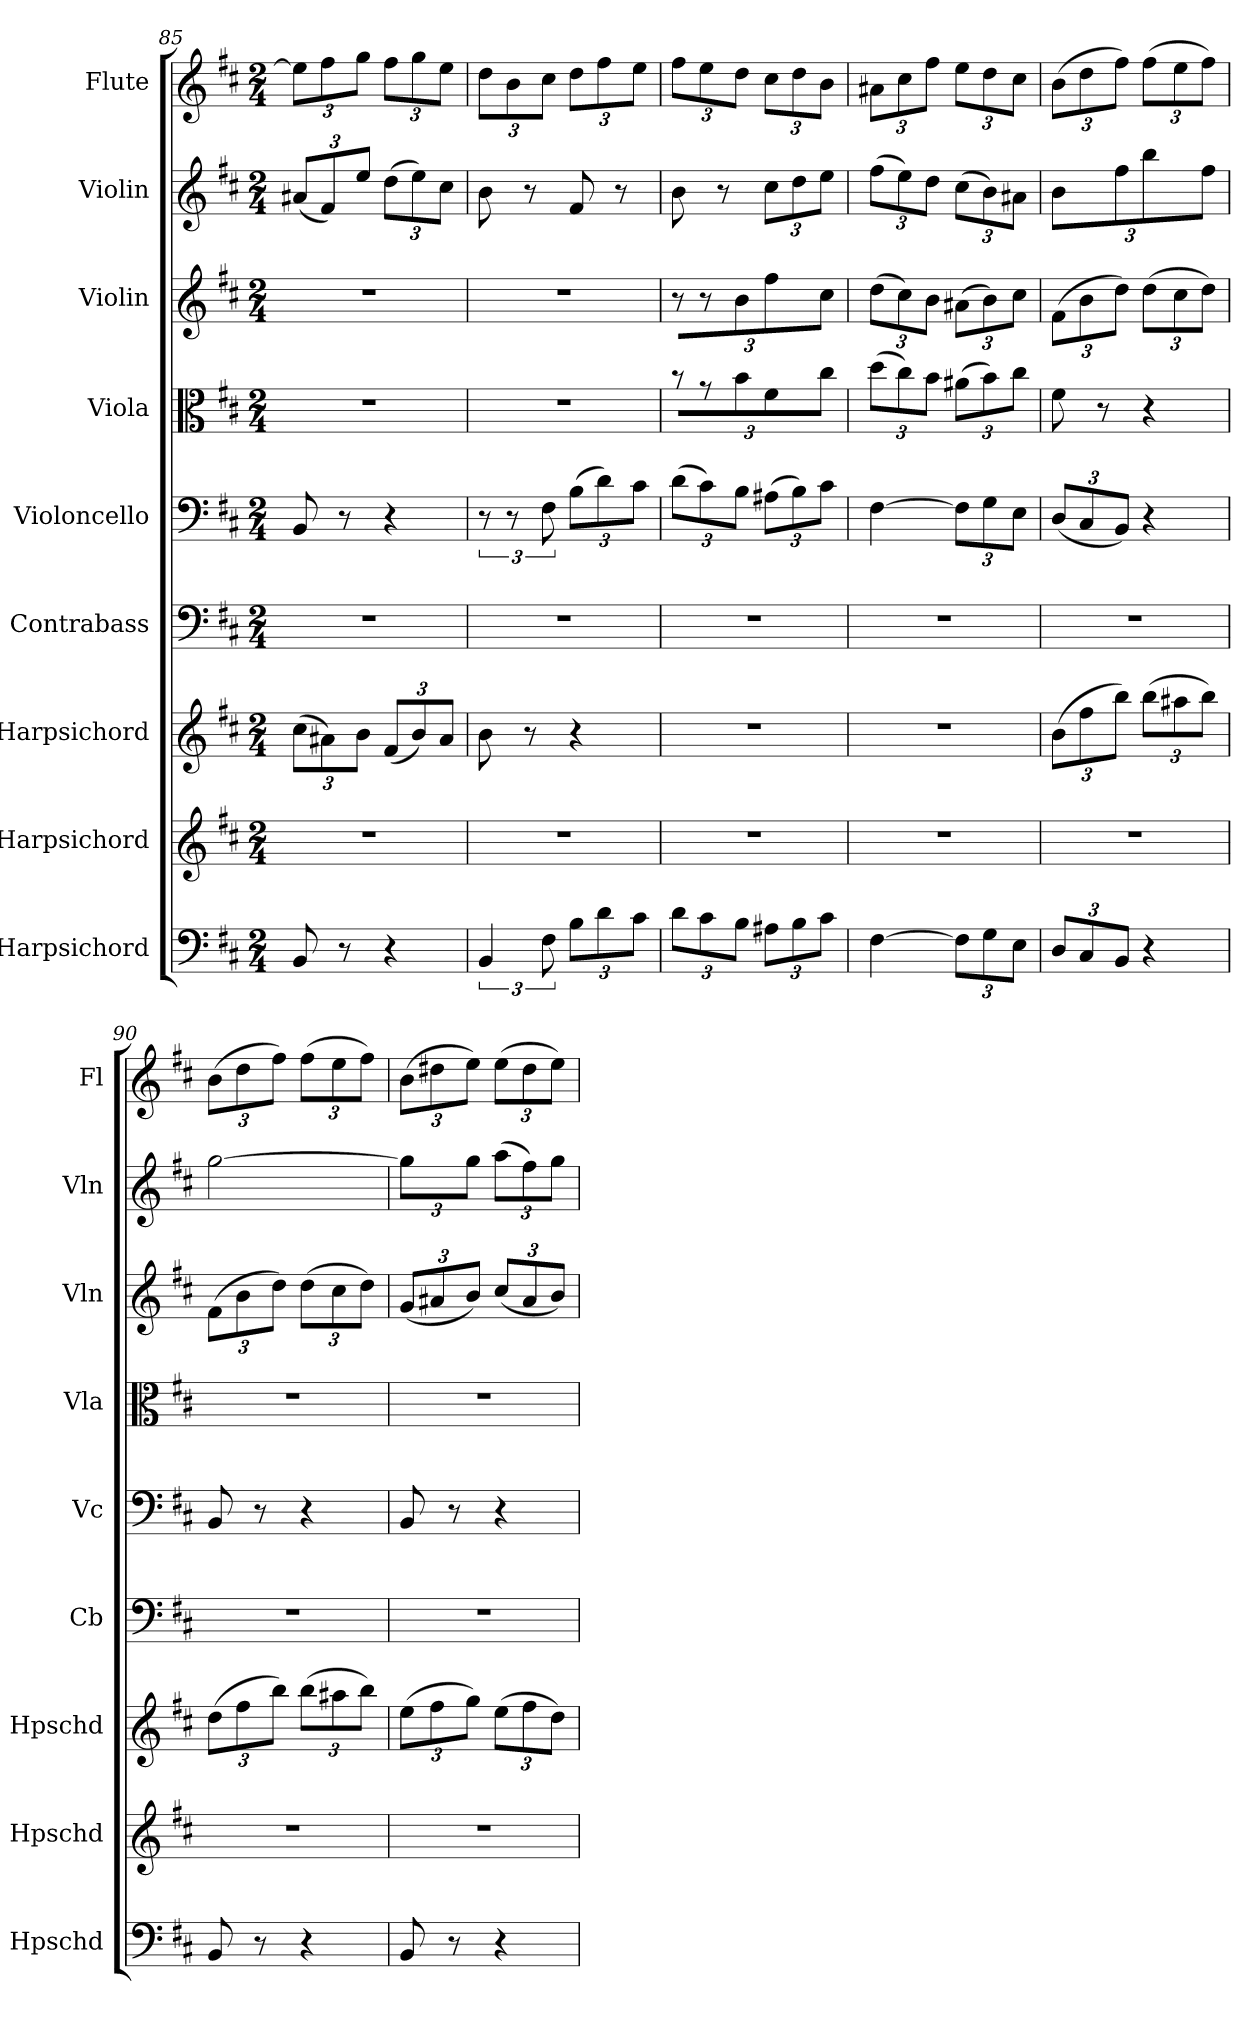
**kern	**kern	**kern	**kern	**kern	**kern	**kern	**kern	**kern
*part9	*part8	*part7	*part6	*part5	*part4	*part3	*part2	*part1
*staff9	*staff8	*staff7	*staff6	*staff5	*staff4	*staff3	*staff2	*staff1
*I"Harpsichord	*I"Harpsichord	*I"Harpsichord	*I"Contrabass	*I"Violoncello	*I"Viola	*I"Violin	*I"Violin	*I"Flute
*I'Hpschd	*I'Hpschd	*I'Hpschd	*I'Cb	*I'Vc	*I'Vla	*I'Vln	*I'Vln	*I'Fl
*clefF4	*clefG2	*clefG2	*clefF4	*clefF4	*clefC3	*clefG2	*clefG2	*clefG2
*k[f#c#]	*k[f#c#]	*k[f#c#]	*k[f#c#]	*k[f#c#]	*k[f#c#]	*k[f#c#]	*k[f#c#]	*k[f#c#]
*D:	*D:	*D:	*D:	*D:	*D:	*D:	*D:	*D:
*M2/4	*M2/4	*M2/4	*M2/4	*M2/4	*M2/4	*M2/4	*M2/4	*M2/4
=85	=85	=85	=85	=85	=85	=85	=85	=85
8BB/	2r	(12cc#\L	2r	8BB/	2r	2r	(12a#X/L	12ee\L]
.	.	12a#X\)	.	.	.	.	12f#/)	12ff#\
8r	.	.	.	8r	.	.	.	.
.	.	12b\J	.	.	.	.	12ee/J	12gg\J
4r	.	(12f#/L	.	4r	.	.	(12dd\L	12ff#\L
.	.	12b/)	.	.	.	.	12ee\)	12gg\
.	.	12a#/J	.	.	.	.	12cc#\J	12ee\J
=86	=86	=86	=86	=86	=86	=86	=86	=86
6BB/	2r	8b\	2r	12r	2r	2r	8b\	12dd\L
.	.	.	.	12r	.	.	.	12b\
.	.	8r	.	.	.	.	8r	.
12F#\	.	.	.	12F#\	.	.	.	12cc#\J
12B\L	.	4r	.	(12B\L	.	.	8f#/	12dd\L
12d\	.	.	.	12d\)	.	.	.	12ff#\
.	.	.	.	.	.	.	8r	.
12c#\J	.	.	.	12c#\J	.	.	.	12ee\J
=87	=87	=87	=87	=87	=87	=87	=87	=87
12d\L	2r	2r	2r	(12d\L	12r	12r	8b\	12ff#\L
12c#\	.	.	.	12c#\)	12r	12r	.	12ee\
.	.	.	.	.	.	.	8r	.
12B\J	.	.	.	12B\J	12b\	12b\	.	12dd\J
12A#X\L	.	.	.	(12A#X\L	6f#\	6ff#\	12cc#\L	12cc#\L
12B\	.	.	.	12B\)	.	.	12dd\	12dd\
12c#\J	.	.	.	12c#\J	12cc#\J	12cc#\J	12ee\J	12b\J
=88	=88	=88	=88	=88	=88	=88	=88	=88
[4F#\	2r	2r	2r	[4F#\	(12dd\L	(12dd\L	(12ff#\L	12a#X\L
.	.	.	.	.	12cc#\)	12cc#\)	12ee\)	12cc#\
.	.	.	.	.	12b\J	12b\J	12dd\J	12ff#\J
12F#\L]	.	.	.	12F#\L]	(12a#X\L	(12a#X\L	(12cc#\L	12ee\L
12G\	.	.	.	12G\	12b\)	12b\)	12b\)	12dd\
12E\J	.	.	.	12E\J	12cc#\J	12cc#\J	12a#X\J	12cc#\J
=89	=89	=89	=89	=89	=89	=89	=89	=89
12D/L	2r	(12b\L	2r	(12D/L	8f#\	(12f#\L	6b\	(12b\L
12C#/	.	12ff#\	.	12C#/	.	12b\	.	12dd\
.	.	.	.	.	8r	.	.	.
12BB/J	.	12bb\J)	.	12BB/J)	.	12dd\J)	12ff#\	12ff#\J)
4r	.	(12bb\L	.	4r	4r	(12dd\L	6bb\	(12ff#\L
.	.	12aa#X\	.	.	.	12cc#\	.	12ee\
.	.	12bb\J)	.	.	.	12dd\J)	12ff#\J	12ff#\J)
=90	=90	=90	=90	=90	=90	=90	=90	=90
8BB/	2r	(12dd\L	2r	8BB/	2r	(12f#\L	[2gg\	(12b\L
.	.	12ff#\	.	.	.	12b\	.	12dd\
8r	.	.	.	8r	.	.	.	.
.	.	12bb\J)	.	.	.	12dd\J)	.	12ff#\J)
4r	.	(12bb\L	.	4r	.	(12dd\L	.	(12ff#\L
.	.	12aa#X\	.	.	.	12cc#\	.	12ee\
.	.	12bb\J)	.	.	.	12dd\J)	.	12ff#\J)
=91	=91	=91	=91	=91	=91	=91	=91	=91
8BB/	2r	(12ee\L	2r	8BB/	2r	(12g/L	6gg\]	(12b\L
.	.	12ff#\	.	.	.	12a#X/	.	12dd#X\
8r	.	.	.	8r	.	.	.	.
.	.	12gg\J)	.	.	.	12b/J)	12gg\J	12ee\J)
4r	.	(12ee\L	.	4r	.	(12cc#/L	(12aa\L	(12ee\L
.	.	12ff#\	.	.	.	12a#/	12ff#\)	12dd#\
.	.	12dd\J)	.	.	.	12b/J)	12gg\J	12ee\J)
=	=	=	=	=	=	=	=	=
*-	*-	*-	*-	*-	*-	*-	*-	*-
